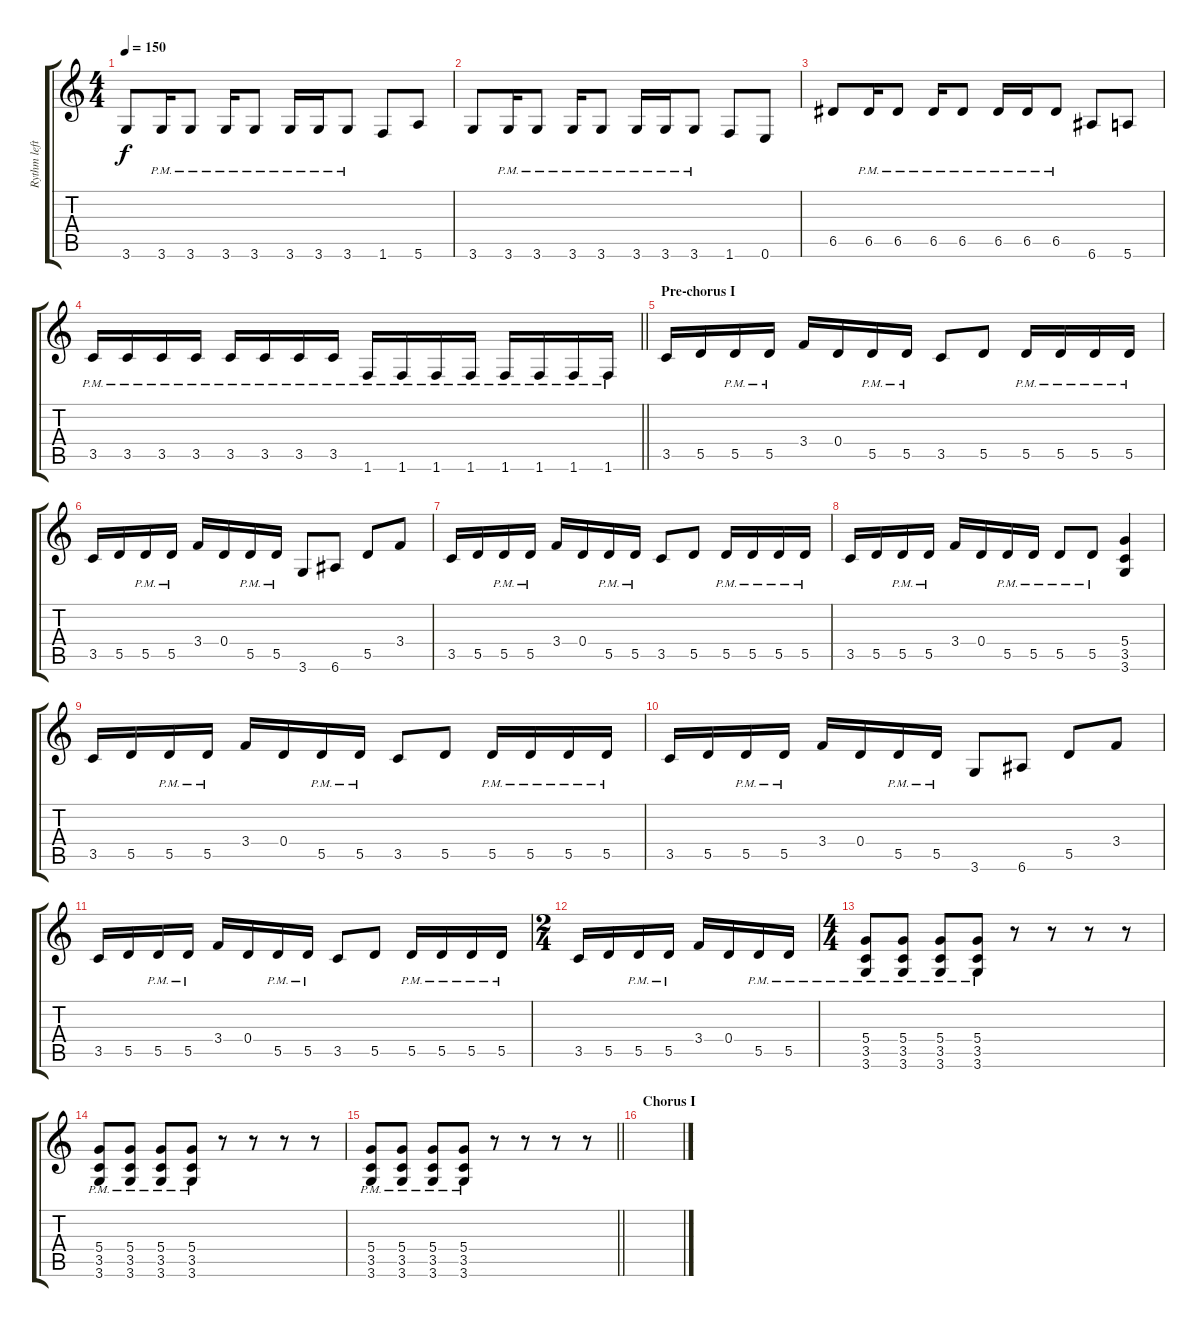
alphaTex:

\track ("Rythm left" "Rythm left") {instrument distortionguitar}
\staff {score tabs}
\tuning (E4 B3 G3 D3 A2 E2) {hide}
\ts (4 4)
\tempo 150
\clef g2
\ks c
3.6.8{dy f} 3.6{pm}.16 3.6{pm}.8 3.6{pm}.16 3.6{pm}.8 3.6{pm}.16 3.6{pm}.16 3.6{pm}.8 1.6.8 5.6.8 |
3.6.8 3.6{pm}.16 3.6{pm}.8 3.6{pm}.16 3.6{pm}.8 3.6{pm}.16 3.6{pm}.16 3.6{pm}.8 1.6.8 0.6.8 |
6.5.8 6.5{pm}.16 6.5{pm}.8 6.5{pm}.16 6.5{pm}.8 6.5{pm}.16 6.5{pm}.16 6.5{pm}.8 6.6.8 5.6.8 |
\barLineRight lightlight
3.5{pm}.16 3.5{pm}.16 3.5{pm}.16 3.5{pm}.16 3.5{pm}.16 3.5{pm}.16 3.5{pm}.16 3.5{pm}.16 1.6{pm}.16 1.6{pm}.16 1.6{pm}.16 1.6{pm}.16 1.6{pm}.16 1.6{pm}.16 1.6{pm}.16 1.6{pm}.16 |
\section ("" "Pre-chorus I")
3.5.16 5.5.16 5.5{pm}.16 5.5{pm}.16 3.4.16 0.4.16 5.5{pm}.16 5.5{pm}.16 3.5.8 5.5.8 5.5{pm}.16 5.5{pm}.16 5.5{pm}.16 5.5{pm}.16 |
3.5.16 5.5.16 5.5{pm}.16 5.5{pm}.16 3.4.16 0.4.16 5.5{pm}.16 5.5{pm}.16 3.6.8 6.6.8 5.5.8 3.4.8 |
3.5.16 5.5.16 5.5{pm}.16 5.5{pm}.16 3.4.16 0.4.16 5.5{pm}.16 5.5{pm}.16 3.5.8 5.5.8 5.5{pm}.16 5.5{pm}.16 5.5{pm}.16 5.5{pm}.16 |
3.5.16 5.5.16 5.5{pm}.16 5.5{pm}.16 3.4.16 0.4.16 5.5{pm}.16 5.5{pm}.16 5.5{pm}.8 5.5{pm}.8 (5.4 3.5 3.6).4 |
3.5.16 5.5.16 5.5{pm}.16 5.5{pm}.16 3.4.16 0.4.16 5.5{pm}.16 5.5{pm}.16 3.5.8 5.5.8 5.5{pm}.16 5.5{pm}.16 5.5{pm}.16 5.5{pm}.16 |
3.5.16 5.5.16 5.5{pm}.16 5.5{pm}.16 3.4.16 0.4.16 5.5{pm}.16 5.5{pm}.16 3.6.8 6.6.8 5.5.8 3.4.8 |
3.5.16 5.5.16 5.5{pm}.16 5.5{pm}.16 3.4.16 0.4.16 5.5{pm}.16 5.5{pm}.16 3.5.8 5.5.8 5.5{pm}.16 5.5{pm}.16 5.5{pm}.16 5.5{pm}.16 |
\ts (2 4)
3.5.16 5.5.16 5.5{pm}.16 5.5{pm}.16 3.4.16 0.4.16 5.5{pm}.16 5.5{pm}.16 |
\ts (4 4)
(5.4{pm} 3.5{pm} 3.6{pm}).8 (5.4{pm} 3.5{pm} 3.6{pm}).8 (5.4{pm} 3.5{pm} 3.6{pm}).8 (5.4{pm} 3.5{pm} 3.6{pm}).8 r.8 r.8 r.8 r.8 |
(5.4{pm} 3.5{pm} 3.6{pm}).8 (5.4{pm} 3.5{pm} 3.6{pm}).8 (5.4{pm} 3.5{pm} 3.6{pm}).8 (5.4{pm} 3.5{pm} 3.6{pm}).8 r.8 r.8 r.8 r.8 |
\barLineRight lightlight
(5.4{pm} 3.5{pm} 3.6{pm}).8 (5.4{pm} 3.5{pm} 3.6{pm}).8 (5.4{pm} 3.5{pm} 3.6{pm}).8 (5.4{pm} 3.5{pm} 3.6{pm}).8 r.8 r.8 r.8 r.8 |
\section ("" "Chorus I")
